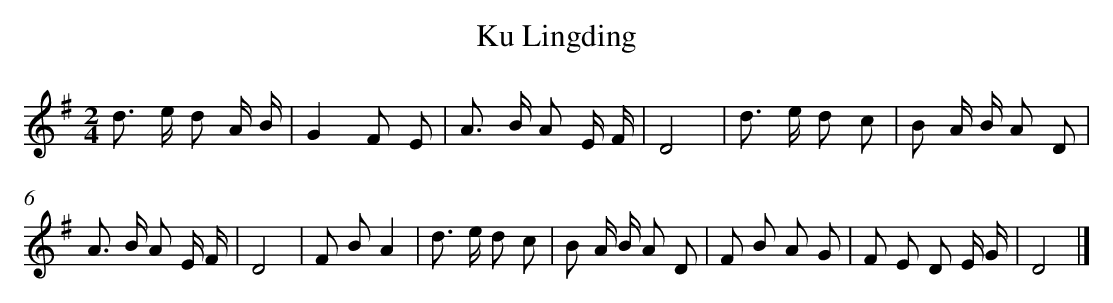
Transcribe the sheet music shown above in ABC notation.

X:1
T: Ku Lingding
L: 1/8
M: 2/4
K: G
d> e d A/ B/ [I:setbarnb 1]|
G2F E |
A> B A E/ F/ |
D4 |
d> e d c |
B A/ B/ A D |
A> B A E/ F/ |
D4 |
F BA2 |
d> e d c |
B A/ B/ A D |
F B A G |
F E D E/ G/ |
D4 |]
